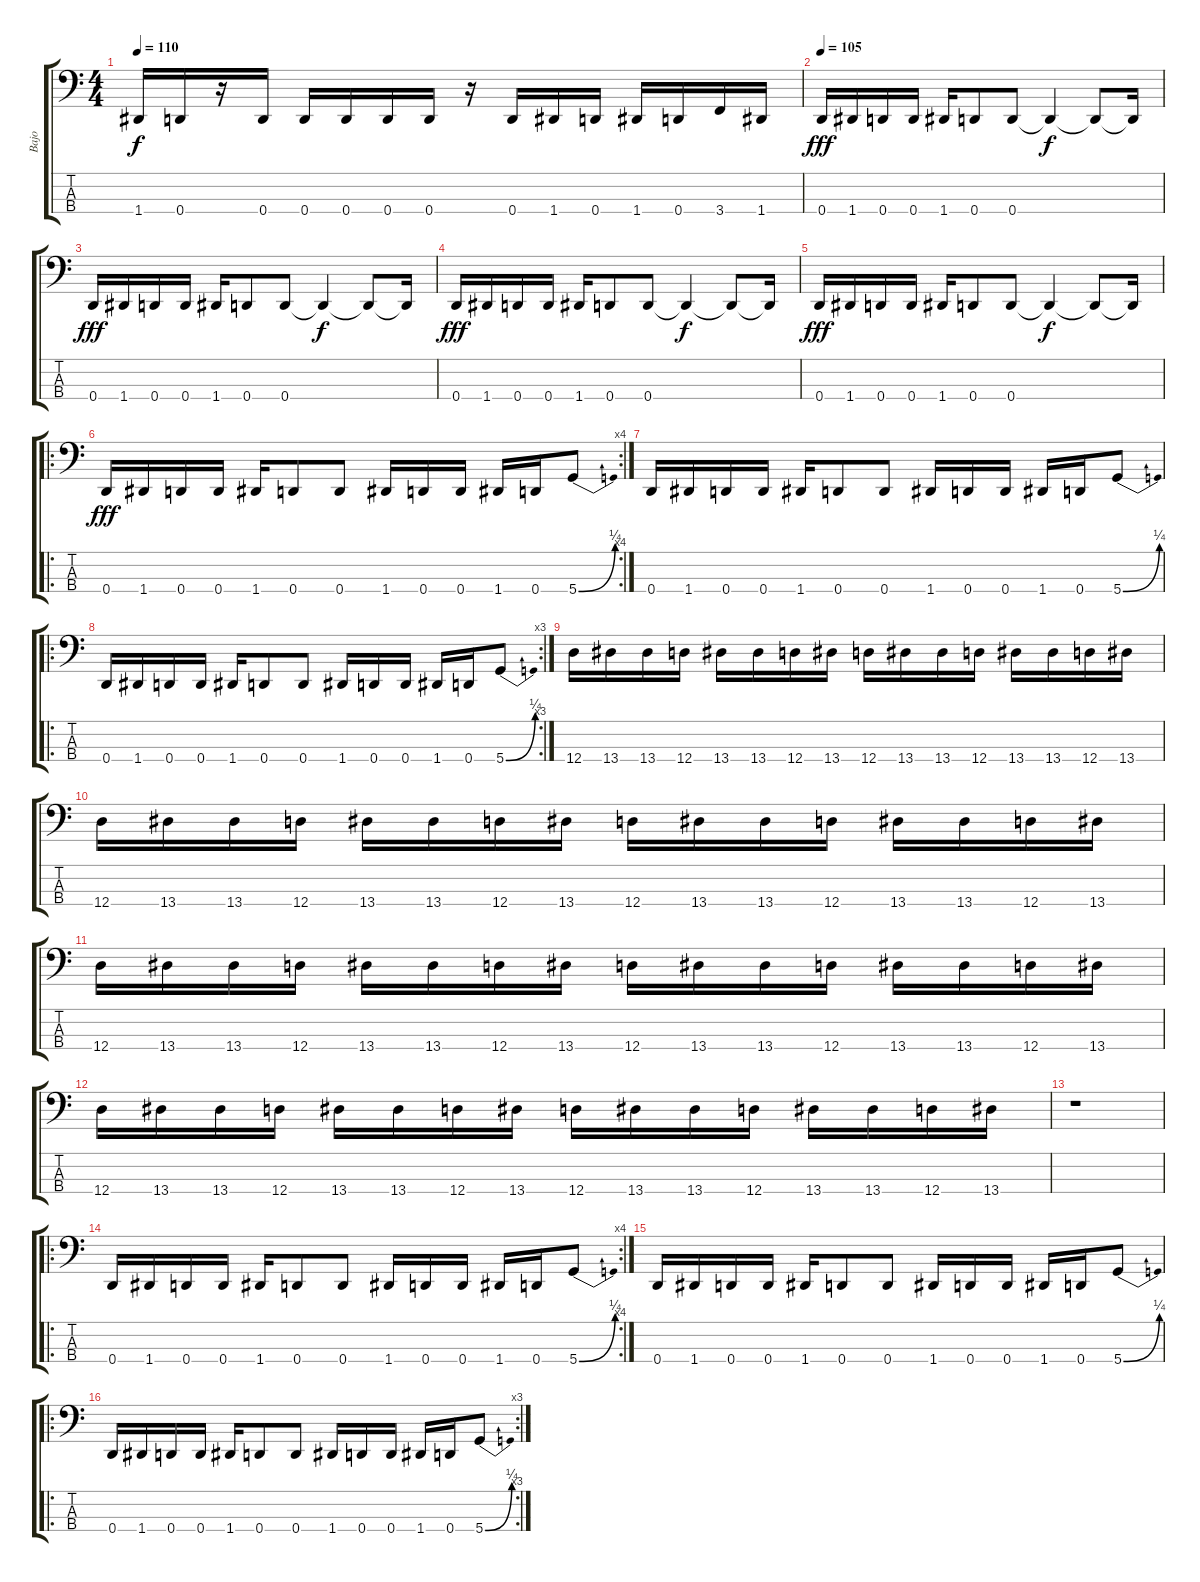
\track ("Bajo" "Bajo") {instrument electricbasspick}
\staff {score tabs}
\tuning (G2 D2 A1 D1) {hide}
\ts (4 4)
\tempo 110
\clef f4
\ks c
1.4.16{dy f} 0.4.16 r.16 0.4.16 0.4.16 0.4.16 0.4.16 0.4.16 r.16 0.4.16 1.4.16 0.4.16 1.4.16 0.4.16 3.4.16 1.4.16 |
\tempo 105
0.4.16{dy fff} 1.4.16 0.4.16 0.4.16 1.4.16 0.4.8 0.4.8 0.4{t}.4{dy f} 0.4{t}.8 0.4{t}.16 |
0.4.16{dy fff} 1.4.16 0.4.16 0.4.16 1.4.16 0.4.8 0.4.8 0.4{t}.4{dy f} 0.4{t}.8 0.4{t}.16 |
0.4.16{dy fff} 1.4.16 0.4.16 0.4.16 1.4.16 0.4.8 0.4.8 0.4{t}.4{dy f} 0.4{t}.8 0.4{t}.16 |
0.4.16{dy fff} 1.4.16 0.4.16 0.4.16 1.4.16 0.4.8 0.4.8 0.4{t}.4{dy f} 0.4{t}.8 0.4{t}.16 |
\ro
\rc 4
0.4.16{dy fff} 1.4.16 0.4.16 0.4.16 1.4.16 0.4.8 0.4.8 1.4.16 0.4.16 0.4.16 1.4.16 0.4.16 5.4{be (bend 0 0 60 1)}.8 |
0.4.16 1.4.16 0.4.16 0.4.16 1.4.16 0.4.8 0.4.8 1.4.16 0.4.16 0.4.16 1.4.16 0.4.16 5.4{be (bend 0 0 60 1)}.8 |
\ro
\rc 3
0.4.16 1.4.16 0.4.16 0.4.16 1.4.16 0.4.8 0.4.8 1.4.16 0.4.16 0.4.16 1.4.16 0.4.16 5.4{be (bend 0 0 60 1)}.8 |
12.4.16 13.4.16 13.4.16 12.4.16 13.4.16 13.4.16 12.4.16 13.4.16 12.4.16 13.4.16 13.4.16 12.4.16 13.4.16 13.4.16 12.4.16 13.4.16 |
12.4.16 13.4.16 13.4.16 12.4.16 13.4.16 13.4.16 12.4.16 13.4.16 12.4.16 13.4.16 13.4.16 12.4.16 13.4.16 13.4.16 12.4.16 13.4.16 |
12.4.16 13.4.16 13.4.16 12.4.16 13.4.16 13.4.16 12.4.16 13.4.16 12.4.16 13.4.16 13.4.16 12.4.16 13.4.16 13.4.16 12.4.16 13.4.16 |
12.4.16 13.4.16 13.4.16 12.4.16 13.4.16 13.4.16 12.4.16 13.4.16 12.4.16 13.4.16 13.4.16 12.4.16 13.4.16 13.4.16 12.4.16 13.4.16 |
r.1 |
\ro
\rc 4
0.4.16 1.4.16 0.4.16 0.4.16 1.4.16 0.4.8 0.4.8 1.4.16 0.4.16 0.4.16 1.4.16 0.4.16 5.4{be (bend 0 0 60 1)}.8 |
0.4.16 1.4.16 0.4.16 0.4.16 1.4.16 0.4.8 0.4.8 1.4.16 0.4.16 0.4.16 1.4.16 0.4.16 5.4{be (bend 0 0 60 1)}.8 |
\ro
\rc 3
0.4.16 1.4.16 0.4.16 0.4.16 1.4.16 0.4.8 0.4.8 1.4.16 0.4.16 0.4.16 1.4.16 0.4.16 5.4{be (bend 0 0 60 1)}.8
